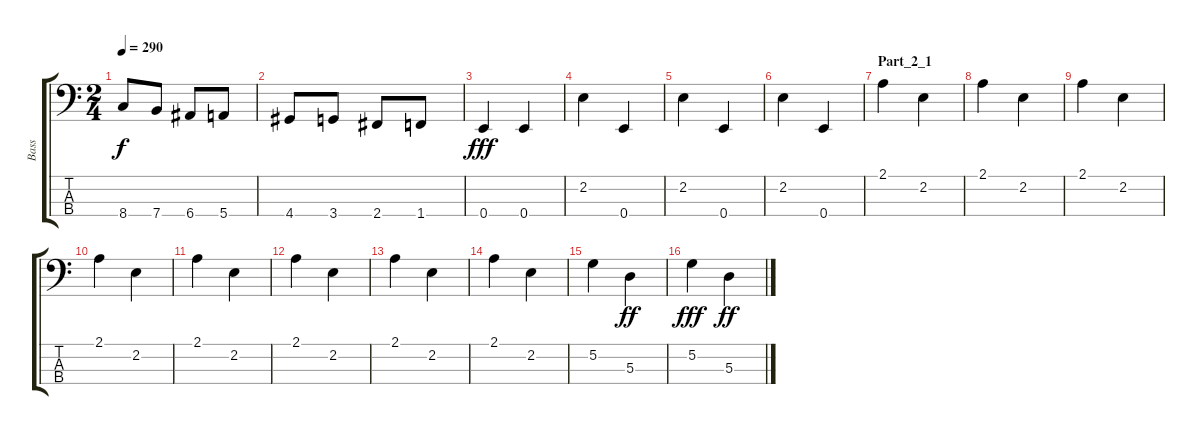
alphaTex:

\track ("Bass" "Bass") {instrument acousticbass}
\staff {score tabs}
\tuning (G2 D2 A1 E1) {hide}
\ts (2 4)
\tempo 290
\clef f4
\ks c
8.4.8{dy f} 7.4.8 6.4.8 5.4.8 |
4.4.8 3.4.8 2.4.8 1.4.8 |
0.4.4{dy fff} 0.4.4 |
2.2.4 0.4.4 |
2.2.4 0.4.4 |
2.2.4 0.4.4 |
\section ("" "Part_2_1")
2.1.4 2.2.4 |
2.1.4 2.2.4 |
2.1.4 2.2.4 |
2.1.4 2.2.4 |
2.1.4 2.2.4 |
2.1.4 2.2.4 |
2.1.4 2.2.4 |
2.1.4 2.2.4 |
5.2.4 5.3.4{dy ff} |
5.2.4{dy fff} 5.3.4{dy ff}
